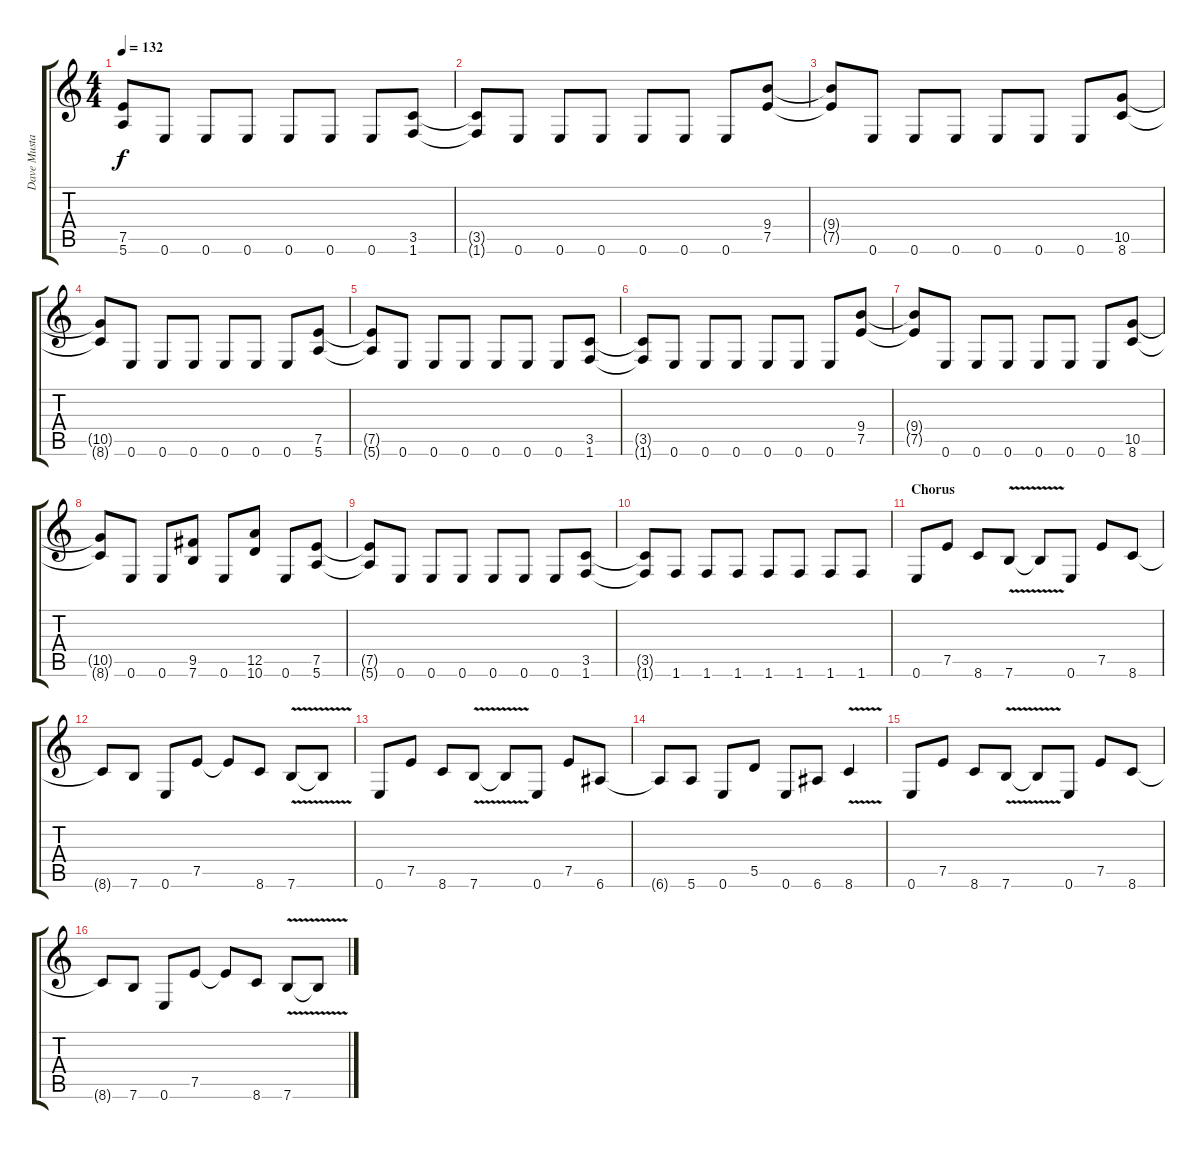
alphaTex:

\track ("Dave Mustaine (Disto Gtr)" "Dave Musta") {instrument distortionguitar}
\staff {score tabs}
\tuning (E4 B3 G3 D3 A2 E2) {hide}
\ts (4 4)
\tempo 132
\clef g2
\ks c
(7.5{t} 5.6{t}).8{dy f} 0.6.8 0.6.8 0.6.8 0.6.8 0.6.8 0.6.8 (3.5 1.6).8 |
(3.5{t} 1.6{t}).8 0.6.8 0.6.8 0.6.8 0.6.8 0.6.8 0.6.8 (9.4 7.5).8 |
(9.4{t} 7.5{t}).8 0.6.8 0.6.8 0.6.8 0.6.8 0.6.8 0.6.8 (10.5 8.6).8 |
(10.5{t} 8.6{t}).8 0.6.8 0.6.8 0.6.8 0.6.8 0.6.8 0.6.8 (7.5 5.6).8 |
(7.5{t} 5.6{t}).8 0.6.8 0.6.8 0.6.8 0.6.8 0.6.8 0.6.8 (3.5 1.6).8 |
(3.5{t} 1.6{t}).8 0.6.8 0.6.8 0.6.8 0.6.8 0.6.8 0.6.8 (9.4 7.5).8 |
(9.4{t} 7.5{t}).8 0.6.8 0.6.8 0.6.8 0.6.8 0.6.8 0.6.8 (10.5 8.6).8 |
(10.5{t} 8.6{t}).8 0.6.8 0.6.8 (9.5 7.6).8 0.6.8 (12.5 10.6).8 0.6.8 (7.5 5.6).8 |
(7.5{t} 5.6{t}).8 0.6.8 0.6.8 0.6.8 0.6.8 0.6.8 0.6.8 (3.5 1.6).8 |
(3.5{t} 1.6{t}).8 1.6.8 1.6.8 1.6.8 1.6.8 1.6.8 1.6.8 1.6.8 |
\section ("" "Chorus")
0.6.8 7.5.8 8.6.8 7.6{v}.8 7.6{t}.8 0.6.8 7.5.8 8.6.8 |
8.6{t}.8 7.6.8 0.6.8 7.5.8 7.5{t}.8 8.6.8 7.6{v}.8 7.6{t}.8 |
0.6.8 7.5.8 8.6.8 7.6{v}.8 7.6{t}.8 0.6.8 7.5.8 6.6.8 |
6.6{t}.8 5.6.8 0.6.8 5.5.8 0.6.8 6.6.8 8.6{v}.4 |
0.6.8 7.5.8 8.6.8 7.6{v}.8 7.6{t}.8 0.6.8 7.5.8 8.6.8 |
8.6{t}.8 7.6.8 0.6.8 7.5.8 7.5{t}.8 8.6.8 7.6{v}.8 7.6{t}.8
